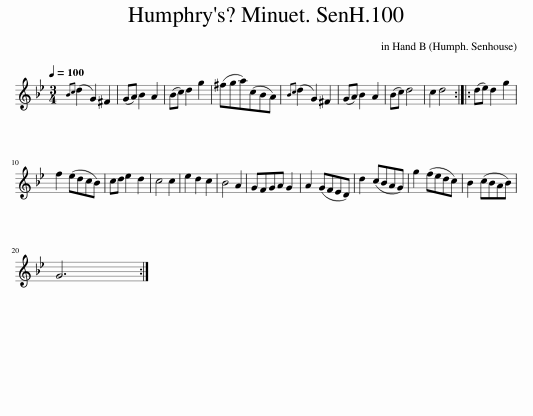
X:1
L:1/8
Q:1/4=100
M:3/4
I:linebreak $
K:Gmin
V:1 treble
V:1
{Bc} (d2 G2) ^F2 | (GA) B2 A2 | (Bc) d2 g2 | (^fga)(cBA) |{Bc} (d2 G2) ^F2 | %5
 (GA) B2 A2 | (Bc) d4 | c2 d4 :: (de) d2 g2 |$ f2 (edcB) | %10
 cd e2 d2 | c4 c2 | e2 d2 c2 | B4 A2 | GFGA G2 | %15
 A2 (GFED) | d2 (cBAG) | g2 (fedc) | B2 (cBAB) |$ G6 :| %20
